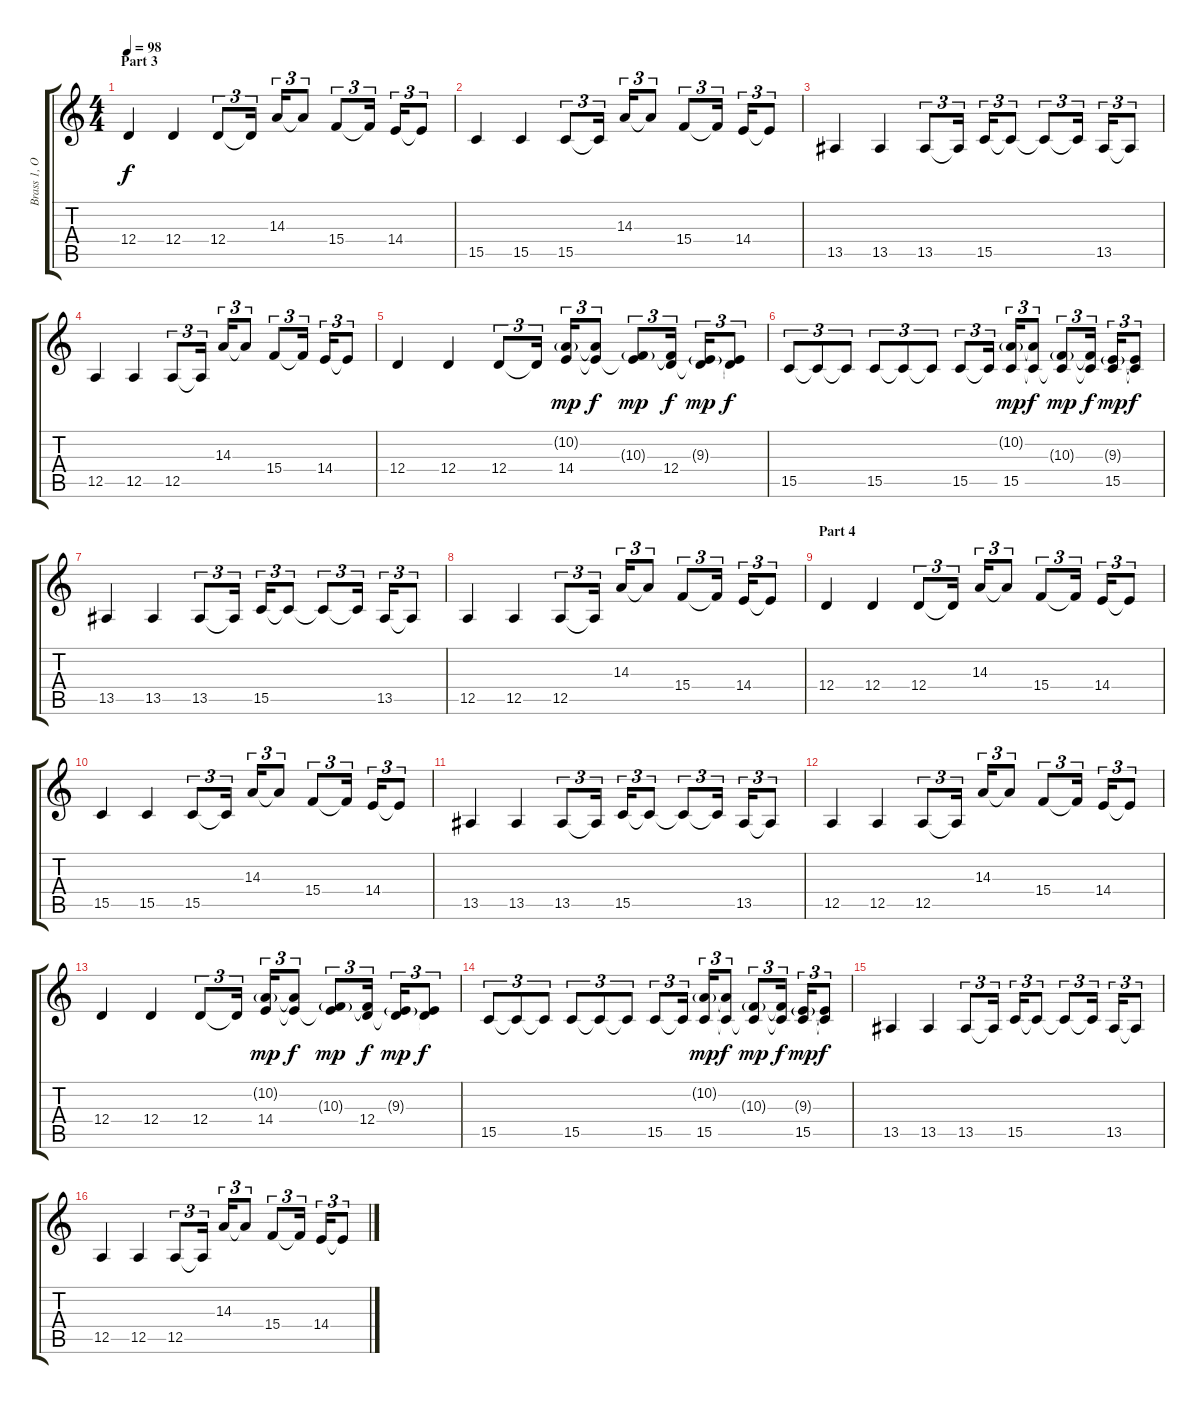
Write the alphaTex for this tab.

\track ("Brass 1, Outro Horn" "Brass 1, O") {instrument trumpet}
\staff {score tabs}
\tuning (E4 B3 G3 D3 A2 E2) {hide}
\ts (4 4)
\section ("" "Part 3")
\tempo 98
\clef g2
\ks c
12.4.4{dy f} 12.4.4 12.4.8{tu (3 2)} 12.4{t}.16{tu (3 2)} 14.3.16{tu (3 2)} 14.3{t}.8{tu (3 2)} 15.4.8{tu (3 2)} 15.4{t}.16{tu (3 2)} 14.4.16{tu (3 2)} 14.4{t}.8{tu (3 2)} |
15.5.4 15.5.4 15.5.8{tu (3 2)} 15.5{t}.16{tu (3 2)} 14.3.16{tu (3 2)} 14.3{t}.8{tu (3 2)} 15.4.8{tu (3 2)} 15.4{t}.16{tu (3 2)} 14.4.16{tu (3 2)} 14.4{t}.8{tu (3 2)} |
13.5.4 13.5.4 13.5.8{tu (3 2)} 13.5{t}.16{tu (3 2)} 15.5.16{tu (3 2)} 15.5{t}.8{tu (3 2)} 15.5{t}.8{tu (3 2)} 15.5{t}.16{tu (3 2)} 13.5.16{tu (3 2)} 13.5{t}.8{tu (3 2)} |
12.5.4 12.5.4 12.5.8{tu (3 2)} 12.5{t}.16{tu (3 2)} 14.3.16{tu (3 2)} 14.3{t}.8{tu (3 2)} 15.4.8{tu (3 2)} 15.4{t}.16{tu (3 2)} 14.4.16{tu (3 2)} 14.4{t}.8{tu (3 2)} |
12.4.4 12.4.4 12.4.8{tu (3 2)} 12.4{t}.16{tu (3 2)} (10.2{g} 14.4).16{tu (3 2) dy mp} (10.2{t} 14.4{t}).8{tu (3 2) dy f} (10.3{g} 14.4{t}).8{tu (3 2) dy mp} (10.3{t} 12.4).16{tu (3 2) dy f} (9.3{g} 12.4{t}).16{tu (3 2) dy mp} (9.3{t} 12.4{t}).8{tu (3 2) dy f} |
15.5.8{tu (3 2)} 15.5{t}.8{tu (3 2)} 15.5{t}.8{tu (3 2)} 15.5.8{tu (3 2)} 15.5{t}.8{tu (3 2)} 15.5{t}.8{tu (3 2)} 15.5.8{tu (3 2)} 15.5{t}.16{tu (3 2)} (10.2{g} 15.5).16{tu (3 2) dy mp} (10.2{t} 15.5{t}).8{tu (3 2) dy f} (10.3{g} 15.5{t}).8{tu (3 2) dy mp} (10.3{t} 15.5{t}).16{tu (3 2) dy f} (9.3{g} 15.5).16{tu (3 2) dy mp} (9.3{t} 15.5{t}).8{tu (3 2) dy f} |
13.5.4 13.5.4 13.5.8{tu (3 2)} 13.5{t}.16{tu (3 2)} 15.5.16{tu (3 2)} 15.5{t}.8{tu (3 2)} 15.5{t}.8{tu (3 2)} 15.5{t}.16{tu (3 2)} 13.5.16{tu (3 2)} 13.5{t}.8{tu (3 2)} |
12.5.4 12.5.4 12.5.8{tu (3 2)} 12.5{t}.16{tu (3 2)} 14.3.16{tu (3 2)} 14.3{t}.8{tu (3 2)} 15.4.8{tu (3 2)} 15.4{t}.16{tu (3 2)} 14.4.16{tu (3 2)} 14.4{t}.8{tu (3 2)} |
\section ("" "Part 4")
12.4.4 12.4.4 12.4.8{tu (3 2)} 12.4{t}.16{tu (3 2)} 14.3.16{tu (3 2)} 14.3{t}.8{tu (3 2)} 15.4.8{tu (3 2)} 15.4{t}.16{tu (3 2)} 14.4.16{tu (3 2)} 14.4{t}.8{tu (3 2)} |
15.5.4 15.5.4 15.5.8{tu (3 2)} 15.5{t}.16{tu (3 2)} 14.3.16{tu (3 2)} 14.3{t}.8{tu (3 2)} 15.4.8{tu (3 2)} 15.4{t}.16{tu (3 2)} 14.4.16{tu (3 2)} 14.4{t}.8{tu (3 2)} |
13.5.4 13.5.4 13.5.8{tu (3 2)} 13.5{t}.16{tu (3 2)} 15.5.16{tu (3 2)} 15.5{t}.8{tu (3 2)} 15.5{t}.8{tu (3 2)} 15.5{t}.16{tu (3 2)} 13.5.16{tu (3 2)} 13.5{t}.8{tu (3 2)} |
12.5.4 12.5.4 12.5.8{tu (3 2)} 12.5{t}.16{tu (3 2)} 14.3.16{tu (3 2)} 14.3{t}.8{tu (3 2)} 15.4.8{tu (3 2)} 15.4{t}.16{tu (3 2)} 14.4.16{tu (3 2)} 14.4{t}.8{tu (3 2)} |
12.4.4 12.4.4 12.4.8{tu (3 2)} 12.4{t}.16{tu (3 2)} (10.2{g} 14.4).16{tu (3 2) dy mp} (10.2{t} 14.4{t}).8{tu (3 2) dy f} (10.3{g} 14.4{t}).8{tu (3 2) dy mp} (10.3{t} 12.4).16{tu (3 2) dy f} (9.3{g} 12.4{t}).16{tu (3 2) dy mp} (9.3{t} 12.4{t}).8{tu (3 2) dy f} |
15.5.8{tu (3 2)} 15.5{t}.8{tu (3 2)} 15.5{t}.8{tu (3 2)} 15.5.8{tu (3 2)} 15.5{t}.8{tu (3 2)} 15.5{t}.8{tu (3 2)} 15.5.8{tu (3 2)} 15.5{t}.16{tu (3 2)} (10.2{g} 15.5).16{tu (3 2) dy mp} (10.2{t} 15.5{t}).8{tu (3 2) dy f} (10.3{g} 15.5{t}).8{tu (3 2) dy mp} (10.3{t} 15.5{t}).16{tu (3 2) dy f} (9.3{g} 15.5).16{tu (3 2) dy mp} (9.3{t} 15.5{t}).8{tu (3 2) dy f} |
13.5.4 13.5.4 13.5.8{tu (3 2)} 13.5{t}.16{tu (3 2)} 15.5.16{tu (3 2)} 15.5{t}.8{tu (3 2)} 15.5{t}.8{tu (3 2)} 15.5{t}.16{tu (3 2)} 13.5.16{tu (3 2)} 13.5{t}.8{tu (3 2)} |
12.5.4 12.5.4 12.5.8{tu (3 2)} 12.5{t}.16{tu (3 2)} 14.3.16{tu (3 2)} 14.3{t}.8{tu (3 2)} 15.4.8{tu (3 2)} 15.4{t}.16{tu (3 2)} 14.4.16{tu (3 2)} 14.4{t}.8{tu (3 2)}
